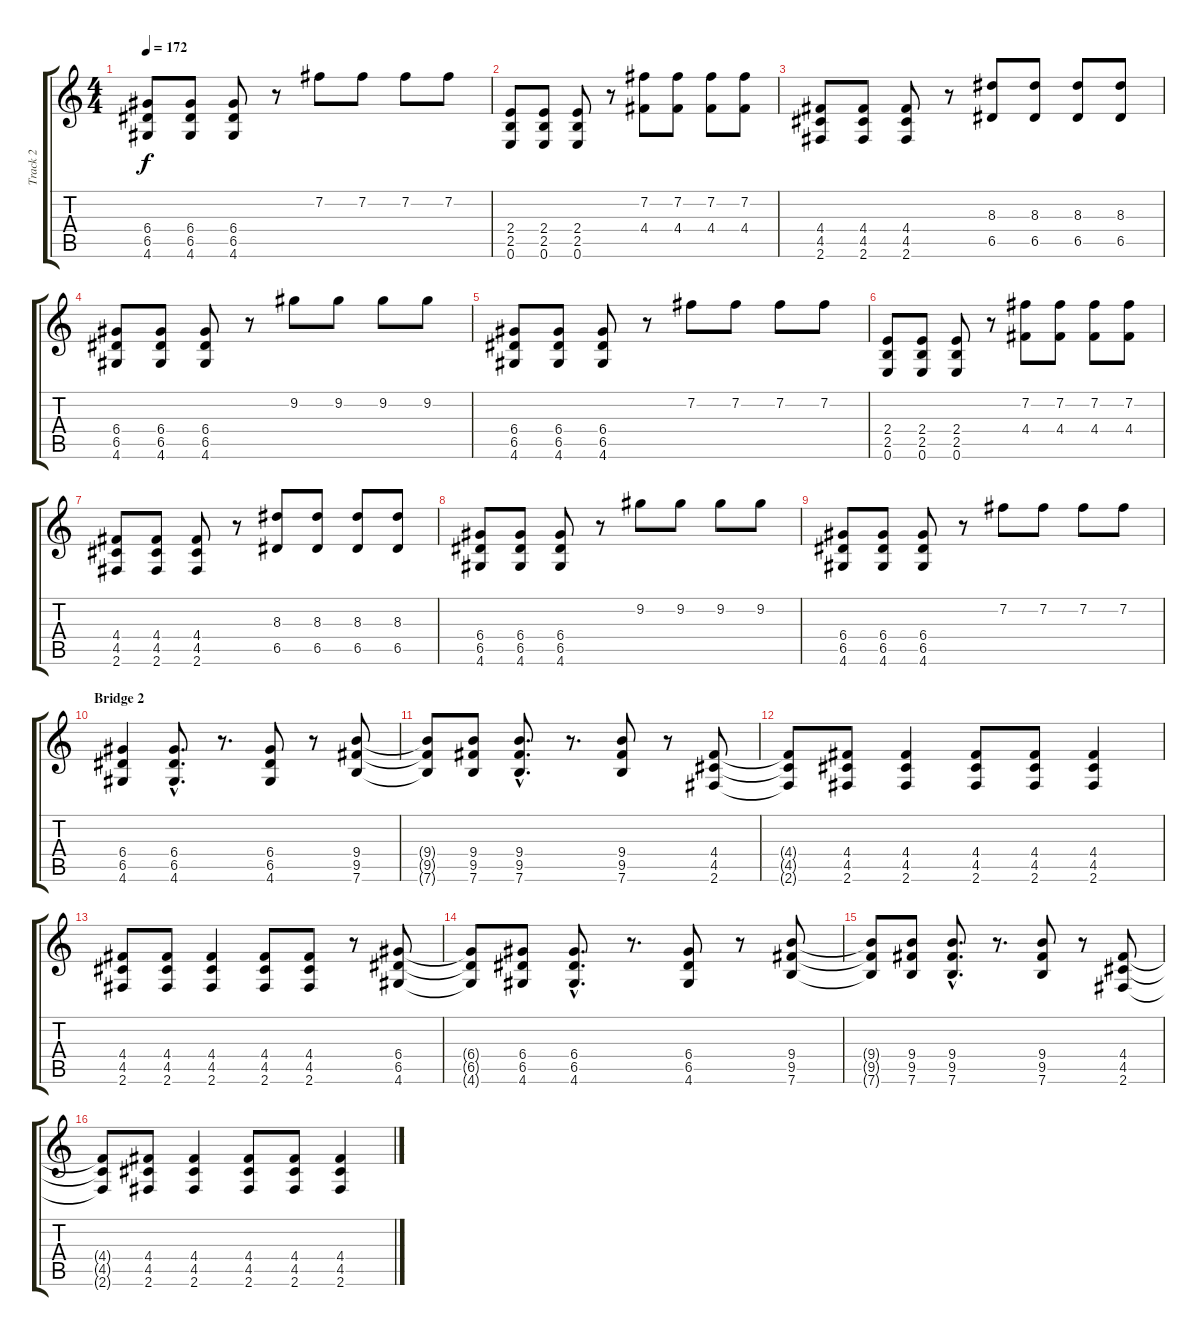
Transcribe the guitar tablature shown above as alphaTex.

\track ("Track 2" "Track 2") {instrument distortionguitar}
\staff {score tabs}
\tuning (E4 B3 G3 D3 A2 E2) {hide}
\ts (4 4)
\tempo 172
\clef g2
\ks c
(6.4 6.5 4.6).8{dy f} (6.4 6.5 4.6).8 (6.4 6.5 4.6).8 r.8 7.2.8 7.2.8 7.2.8 7.2.8 |
(2.4 2.5 0.6).8 (2.4 2.5 0.6).8 (2.4 2.5 0.6).8 r.8 (7.2 4.4).8 (7.2 4.4).8 (7.2 4.4).8 (7.2 4.4).8 |
(4.4 4.5 2.6).8 (4.4 4.5 2.6).8 (4.4 4.5 2.6).8 r.8 (8.3 6.5).8 (8.3 6.5).8 (8.3 6.5).8 (8.3 6.5).8 |
(6.4 6.5 4.6).8 (6.4 6.5 4.6).8 (6.4 6.5 4.6).8 r.8 9.2.8 9.2.8 9.2.8 9.2.8 |
(6.4 6.5 4.6).8 (6.4 6.5 4.6).8 (6.4 6.5 4.6).8 r.8 7.2.8 7.2.8 7.2.8 7.2.8 |
(2.4 2.5 0.6).8 (2.4 2.5 0.6).8 (2.4 2.5 0.6).8 r.8 (7.2 4.4).8 (7.2 4.4).8 (7.2 4.4).8 (7.2 4.4).8 |
(4.4 4.5 2.6).8 (4.4 4.5 2.6).8 (4.4 4.5 2.6).8 r.8 (8.3 6.5).8 (8.3 6.5).8 (8.3 6.5).8 (8.3 6.5).8 |
(6.4 6.5 4.6).8 (6.4 6.5 4.6).8 (6.4 6.5 4.6).8 r.8 9.2.8 9.2.8 9.2.8 9.2.8 |
(6.4 6.5 4.6).8 (6.4 6.5 4.6).8 (6.4 6.5 4.6).8 r.8 7.2.8 7.2.8 7.2.8 7.2.8 |
\section ("" "Bridge 2")
(6.4 6.5 4.6).4 (6.4{hac} 6.5{hac} 4.6{hac}).8{d} r.8{d} (6.4 6.5 4.6).8 r.8 (9.4 9.5 7.6).8 |
(9.4{t} 9.5{t} 7.6{t}).8 (9.4 9.5 7.6).8 (9.4{hac} 9.5{hac} 7.6{hac}).8{d} r.8{d} (9.4 9.5 7.6).8 r.8 (4.4 4.5 2.6).8 |
(4.4{t} 4.5{t} 2.6{t}).8 (4.4 4.5 2.6).8 (4.4 4.5 2.6).4 (4.4 4.5 2.6).8 (4.4 4.5 2.6).8 (4.4 4.5 2.6).4 |
(4.4 4.5 2.6).8 (4.4 4.5 2.6).8 (4.4 4.5 2.6).4 (4.4 4.5 2.6).8 (4.4 4.5 2.6).8 r.8 (6.4 6.5 4.6).8 |
(6.4{t} 6.5{t} 4.6{t}).8 (6.4 6.5 4.6).8 (6.4{hac} 6.5{hac} 4.6{hac}).8{d} r.8{d} (6.4 6.5 4.6).8 r.8 (9.4 9.5 7.6).8 |
(9.4{t} 9.5{t} 7.6{t}).8 (9.4 9.5 7.6).8 (9.4{hac} 9.5{hac} 7.6{hac}).8{d} r.8{d} (9.4 9.5 7.6).8 r.8 (4.4 4.5 2.6).8 |
(4.4{t} 4.5{t} 2.6{t}).8 (4.4 4.5 2.6).8 (4.4 4.5 2.6).4 (4.4 4.5 2.6).8 (4.4 4.5 2.6).8 (4.4 4.5 2.6).4
